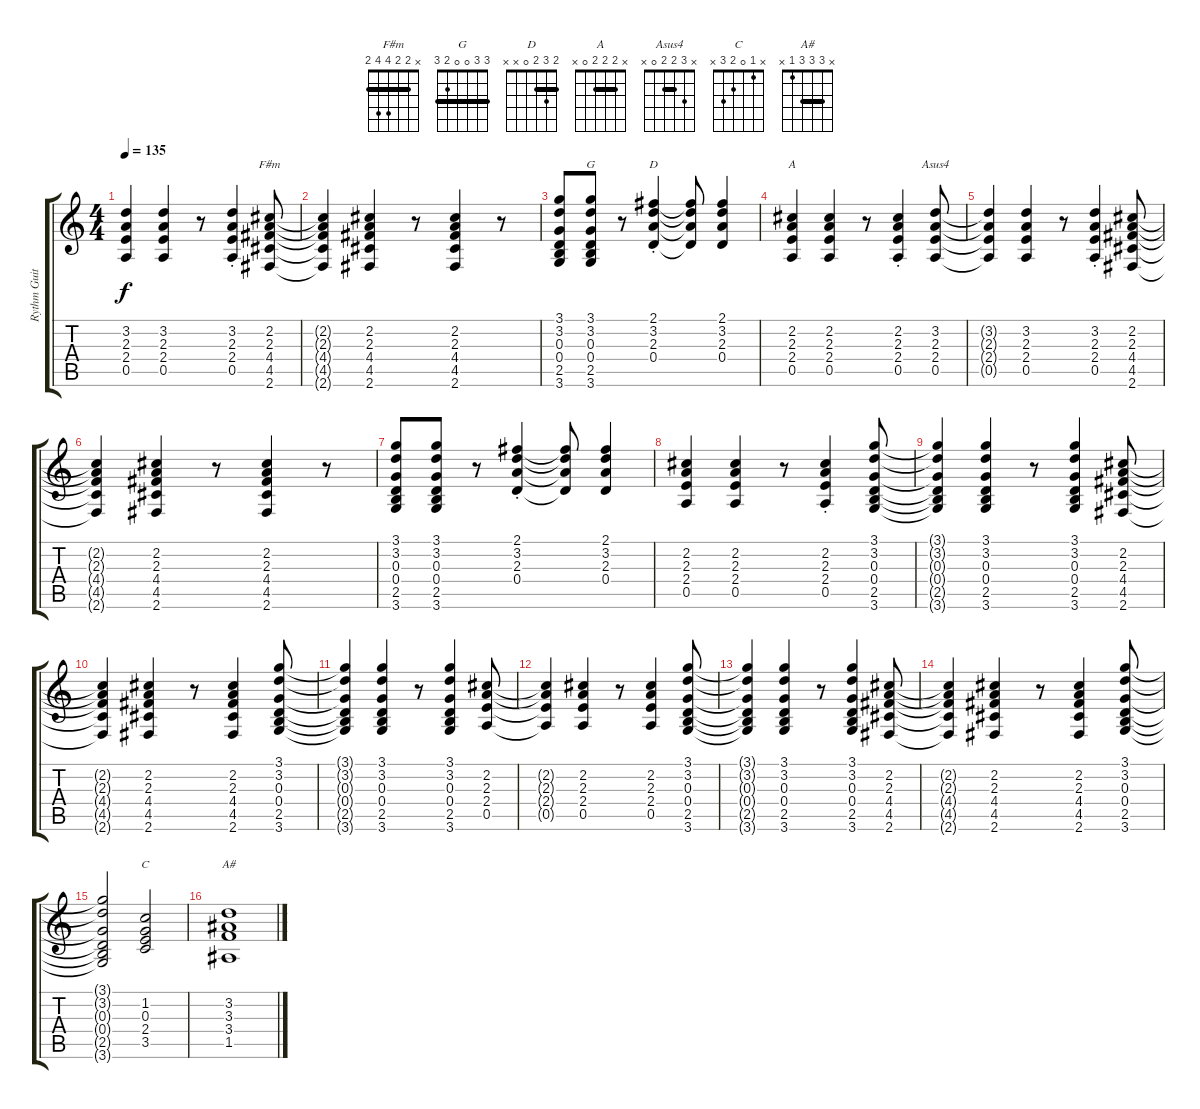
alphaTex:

\track ("Rythm Guitar" "Rythm Guit") {instrument distortionguitar}
\staff {score tabs}
\tuning (E4 B3 G3 D3 A2 E2) {hide}
\chord ("F#m" x 2 2 4 4 2) {barre 2}
\chord ("G" 3 3 0 0 2 3) {barre 3}
\chord ("D" 2 3 2 0 x x) {barre 2}
\chord ("A" x 2 2 2 0 x) {barre 2}
\chord ("Asus4" x 3 2 2 0 x) {barre 2}
\chord ("C" x 1 0 2 3 x)
\chord ("A#" x 3 3 3 1 x) {barre 3}
\ts (4 4)
\tempo 135
\clef g2
\ks c
(3.2{t} 2.3{t} 2.4{t} 0.5{t}).4{dy f} (3.2 2.3 2.4 0.5).4 r.8 (3.2 2.3 2.4 0.5{st}).4 (2.2 2.3 4.4 4.5 2.6).8{ch "F#m"} |
(2.2{t} 2.3{t} 4.4{t} 4.5{t} 2.6{t}).4 (2.2 2.3 4.4 4.5 2.6).4 r.8 (2.2 2.3 4.4 4.5 2.6).4 r.8 |
(3.1 3.2 0.3 0.4 2.5 3.6).8 (3.1 3.2 0.3 0.4 2.5 3.6).8{ch "G"} r.8 (2.1 3.2 2.3 0.4{st}).4{ch "D"} (2.1{t} 3.2{t} 2.3{t} 0.4{t}).8 (2.1 3.2 2.3 0.4).4 |
(2.2 2.3 2.4 0.5).4{ch "A"} (2.2 2.3 2.4 0.5).4 r.8 (2.2 2.3 2.4 0.5{st}).4 (3.2 2.3 2.4 0.5).8{ch "Asus4"} |
(3.2{t} 2.3{t} 2.4{t} 0.5{t}).4 (3.2 2.3 2.4 0.5).4 r.8 (3.2 2.3 2.4 0.5{st}).4 (2.2 2.3 4.4 4.5 2.6).8 |
(2.2{t} 2.3{t} 4.4{t} 4.5{t} 2.6{t}).4 (2.2 2.3 4.4 4.5 2.6).4 r.8 (2.2 2.3 4.4 4.5 2.6).4 r.8 |
(3.1 3.2 0.3 0.4 2.5 3.6).8 (3.1 3.2 0.3 0.4 2.5 3.6).8 r.8 (2.1 3.2 2.3 0.4{st}).4 (2.1{t} 3.2{t} 2.3{t} 0.4{t}).8 (2.1 3.2 2.3 0.4).4 |
(2.2 2.3 2.4 0.5).4 (2.2 2.3 2.4 0.5).4 r.8 (2.2 2.3 2.4 0.5{st}).4 (3.1 3.2 0.3 0.4 2.5 3.6).8 |
(3.1{t} 3.2{t} 0.3{t} 0.4{t} 2.5{t} 3.6{t}).4 (3.1 3.2 0.3 0.4 2.5 3.6).4 r.8 (3.1 3.2 0.3 0.4 2.5 3.6).4 (2.2 2.3 4.4 4.5 2.6).8 |
(2.2{t} 2.3{t} 4.4{t} 4.5{t} 2.6{t}).4 (2.2 2.3 4.4 4.5 2.6).4 r.8 (2.2 2.3 4.4 4.5 2.6).4 (3.1 3.2 0.3 0.4 2.5 3.6).8 |
(3.1{t} 3.2{t} 0.3{t} 0.4{t} 2.5{t} 3.6{t}).4 (3.1 3.2 0.3 0.4 2.5 3.6).4 r.8 (3.1 3.2 0.3 0.4 2.5 3.6).4 (2.2 2.3 2.4 0.5).8 |
(2.2{t} 2.3{t} 2.4{t} 0.5{t}).4 (2.2 2.3 2.4 0.5).4 r.8 (2.2 2.3 2.4 0.5).4 (3.1 3.2 0.3 0.4 2.5 3.6).8 |
(3.1{t} 3.2{t} 0.3{t} 0.4{t} 2.5{t} 3.6{t}).4 (3.1 3.2 0.3 0.4 2.5 3.6).4 r.8 (3.1 3.2 0.3 0.4 2.5 3.6).4 (2.2 2.3 4.4 4.5 2.6).8 |
(2.2{t} 2.3{t} 4.4{t} 4.5{t} 2.6{t}).4 (2.2 2.3 4.4 4.5 2.6).4 r.8 (2.2 2.3 4.4 4.5 2.6).4 (3.1 3.2 0.3 0.4 2.5 3.6).8 |
(3.1{t} 3.2{t} 0.3{t} 0.4{t} 2.5{t} 3.6{t}).2 (1.2 0.3 2.4 3.5).2{ch "C"} |
(3.2 3.3 3.4 1.5).1{ch "A#"}
